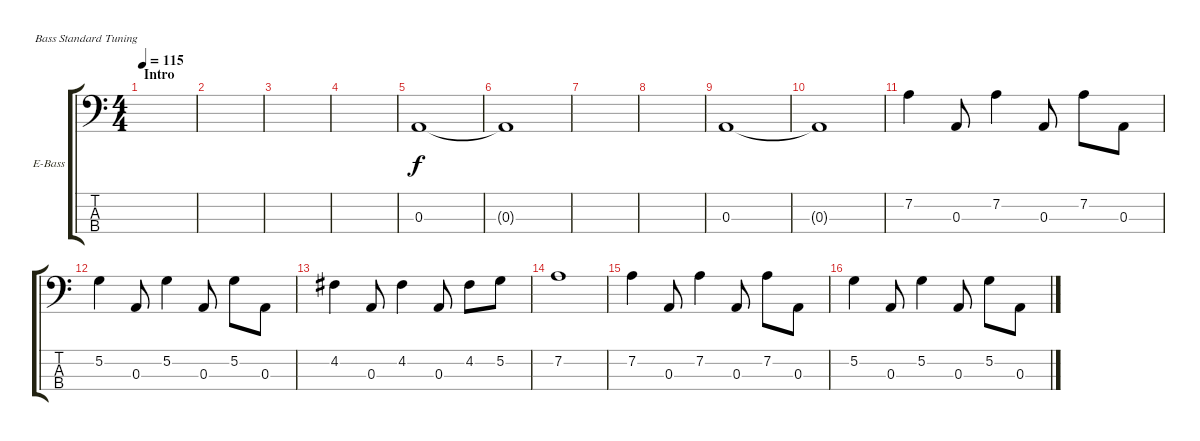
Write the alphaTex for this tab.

\defaultSystemsLayout 4
\bracketExtendMode groupsimilarinstruments
\firstSystemTrackNameOrientation horizontal
\otherSystemsTrackNameOrientation horizontal
\track ("Electric Bass" "E-Bass") {instrument electricbassfinger}
\staff {score tabs}
\tuning (G2 D2 A1 E1)
\ts (4 4)
\section ("" "Intro")
\tempo 115
\clef f4
\ks c
|
|
\scale
0.485477 |
\scale
0.257261 |
\scale
0.257261 0.3.1 |
\scale
0.333333 0.3{t}.1 |
\scale
0.333333 |
\scale
0.333333 |
\scale
0.333333 0.3.1 |
\scale
0.333333 0.3{t}.1 |
\scale
0.333333 7.2.4{dy f} 0.3.8 7.2.4 0.3.8 7.2.8 0.3.8 |
\scale
0.333333 5.2.4 0.3.8 5.2.4 0.3.8 5.2.8 0.3.8 |
\scale
0.333333 4.2.4 0.3.8 4.2.4 0.3.8 4.2.8 5.2.8 |
\scale
0.333333 7.2.1 |
\scale
0.333333 7.2.4 0.3.8 7.2.4 0.3.8 7.2.8 0.3.8 |
\scale
0.333333 5.2.4 0.3.8 5.2.4 0.3.8 5.2.8 0.3.8
